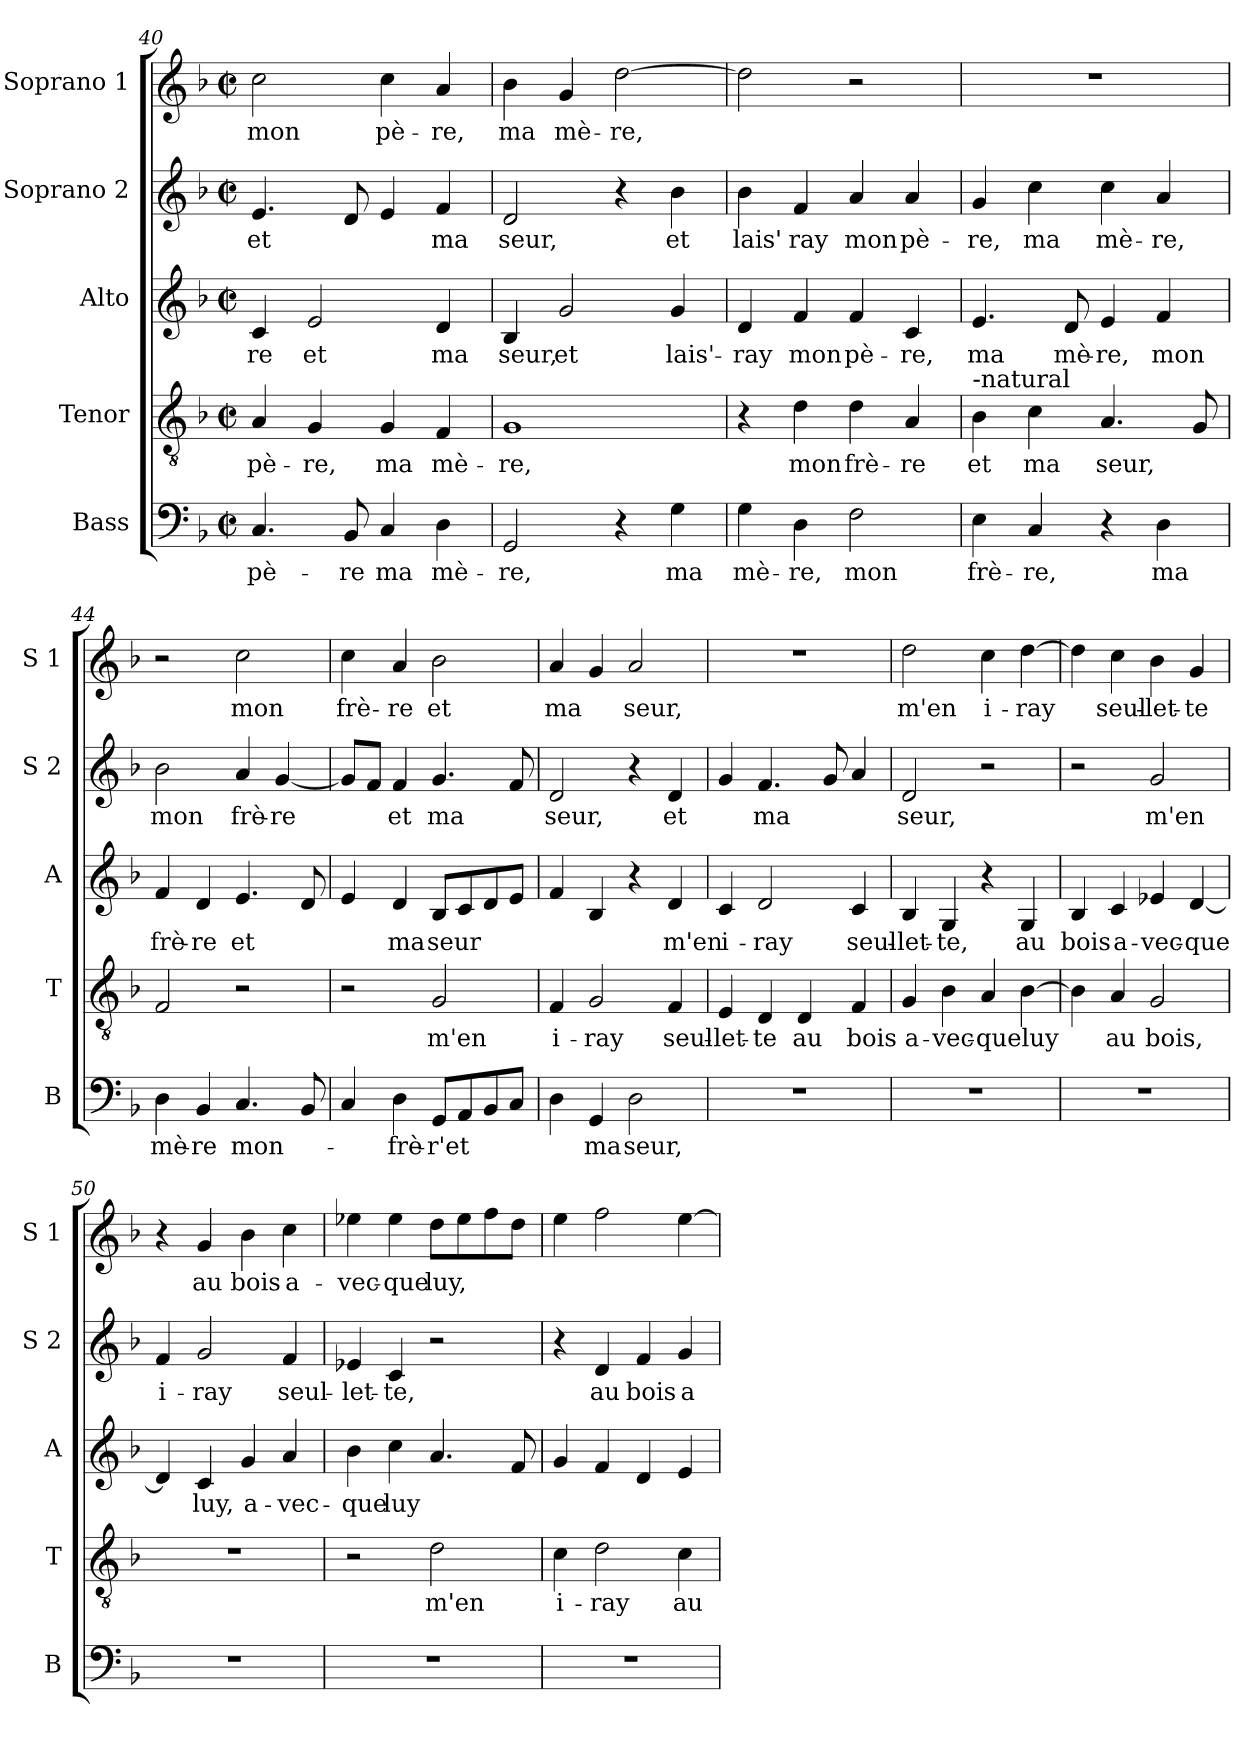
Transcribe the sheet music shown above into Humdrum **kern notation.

**kern	**text	**kern	**text	**kern	**text	**kern	**text	**kern	**text
*part5	*part5	*part4	*part4	*part3	*part3	*part2	*part2	*part1	*part1
*staff5	*staff5	*staff4	*staff4	*staff3	*staff3	*staff2	*staff2	*staff1	*staff1
*I"Bass	*	*I"Tenor	*	*I"Alto	*	*I"Soprano 2	*	*I"Soprano 1	*
*I'B	*	*I'T	*	*I'A	*	*I'S 2	*	*I'S 1	*
!!LO:LB:g=z
*clefF4	*	*clefGv2	*	*clefG2	*	*clefG2	*	*clefG2	*
*k[b-]	*	*k[b-]	*	*k[b-]	*	*k[b-]	*	*k[b-]	*
*F:	*	*F:	*	*F:	*	*F:	*	*F:	*
*M2/2	*	*M2/2	*	*M2/2	*	*M2/2	*	*M2/2	*
*met(c|)	*	*met(c|)	*	*met(c|)	*	*met(c|)	*	*met(c|)	*
=40	=40	=40	=40	=40	=40	=40	=40	=40	=40
4.C/	pè-	4A/	pè-	4c/	-re	4.e/	et	2cc\	mon
.	.	4G/	-re,	2e/	et	.	.	.	.
8BB-/	-re	.	.	.	.	8d/	.	.	.
4C/	ma	4G/	ma	.	.	4e/	.	4cc\	pè-
4D\	mè-	4F/	mè-	4d/	ma	4f/	ma	4a/	-re,
=41	=41	=41	=41	=41	=41	=41	=41	=41	=41
2GG/	-re,	1G	-re,	4B-/	seur,	2d/	seur,	4b-\	ma
.	.	.	.	2g/	et	.	.	4g/	mè-
4r	.	.	.	.	.	4r	.	[2dd\	-re,
4G\	ma	.	.	4g/	lais'-	4b-\	et	.	.
=42	=42	=42	=42	=42	=42	=42	=42	=42	=42
4G\	mè-	4r	.	4d/	-ray	4b-\	lais'	2dd\]	.
4D\	-re,	4d\	mon	4f/	mon	4f/	ray	.	.
2F\	mon	4d\	frè-	4f/	pè-	4a/	mon	2r	.
.	.	4A/	-re	4c/	-re,	4a/	pè-	.	.
=43	=43	=43	=43	=43	=43	=43	=43	=43	=43
!	!	!LO:TX:a:t=-natural	!	!	!	!	!	!	!
4E\	frè-	4B-\	et	4.e/	ma	4g/	-re,	1r	.
4C/	-re,	4c\	ma	.	.	4cc\	ma	.	.
.	.	.	.	8d/	mè-	.	.	.	.
4r	.	4.A/	seur,	4e/	-re,	4cc\	mè-	.	.
4D\	ma	.	.	4f/	mon	4a/	-re,	.	.
.	.	8G/	.	.	.	.	.	.	.
=44	=44	=44	=44	=44	=44	=44	=44	=44	=44
4D\	mè-	2F/	.	4f/	frè-	2b-\	mon	2r	.
4BB-/	-re	.	.	4d/	-re	.	.	.	.
4.C/	mon-	2r	.	4.e/	et	4a/	frè-	2cc\	mon
.	.	.	.	.	.	[4g/	-re	.	.
8BB-/	.	.	.	8d/	.	.	.	.	.
=45	=45	=45	=45	=45	=45	=45	=45	=45	=45
4C/	.	2r	.	4e/	.	8g/L]	.	4cc\	frè-
.	.	.	.	.	.	8f/J	.	.	.
4D\	-frè-	.	.	4d/	ma	4f/	et	4a/	-re
8GG/L	-r'et	2G/	m'en	8B-/L	seur	4.g/	ma	2b-\	et
8AA/	.	.	.	8c/	.	.	.	.	.
8BB-/	.	.	.	8d/	.	.	.	.	.
8C/J	.	.	.	8e/J	.	8f/	.	.	.
!!LO:PB:g=z
=46	=46	=46	=46	=46	=46	=46	=46	=46	=46
4D\	.	4F/	i-	4f/	.	2d/	seur,	4a/	ma
4GG/	ma	2G/	-ray	4B-/	.	.	.	4g/	.
2D\	seur,	.	.	4r	.	4r	.	2a/	seur,
.	.	4F/	seul-	4d/	m'en	4d/	et	.	.
=47	=47	=47	=47	=47	=47	=47	=47	=47	=47
1r	.	4E/	-let-	4c/	i-	4g/	.	1r	.
.	.	4D/	-te	2d/	-ray	4.f/	ma	.	.
.	.	4D/	au	.	.	.	.	.	.
.	.	.	.	.	.	8g/	.	.	.
.	.	4F/	bois	4c/	seul-	4a/	.	.	.
=48	=48	=48	=48	=48	=48	=48	=48	=48	=48
1r	.	4G/	a-	4B-/	-let-	2d/	seur,	2dd\	m'en
.	.	4B-\	-vec-	4G/	-te,	.	.	.	.
.	.	4A/	-queluy	4r	.	2r	.	4cc\	i-
.	.	[4B-\	.	4G/	au	.	.	[4dd\	-ray
=49	=49	=49	=49	=49	=49	=49	=49	=49	=49
1r	.	4B-\]	.	4B-/	bois	2r	.	4dd\]	.
.	.	4A/	au	4c/	a-	.	.	4cc\	seul-
.	.	2G/	bois,	4e-X/	-vec-	2g/	m'en	4b-\	-let-
.	.	.	.	[4d/	-que	.	.	4g/	-te
=50	=50	=50	=50	=50	=50	=50	=50	=50	=50
1r	.	1r	.	4d/]	.	4f/	i-	4r	.
.	.	.	.	4c/	luy,	2g/	-ray	4g/	au
.	.	.	.	4g/	a-	.	.	4b-\	bois
.	.	.	.	4a/	-vec-	4f/	seul-	4cc\	a-
=51	=51	=51	=51	=51	=51	=51	=51	=51	=51
1r	.	2r	.	4b-\	-que	4e-X/	-let-	4ee-X\	-vec-
.	.	.	.	4cc\	luy	4c/	-te,	4ee-\	-que
.	.	2d\	m'en	4.a/	.	2r	.	8dd\L	luy,
.	.	.	.	.	.	.	.	8ee-\	.
.	.	.	.	.	.	.	.	8ff\	.
.	.	.	.	8f/	.	.	.	8dd\J	.
!!LO:LB:g=z
=52	=52	=52	=52	=52	=52	=52	=52	=52	=52
1r	.	4c\	i-	4g/	.	4r	.	4ee\	.
.	.	2d\	-ray	4f/	.	4d/	au	2ff\	.
.	.	.	.	4d/	.	4f/	bois	.	.
.	.	4c\	au	4e/	.	4g/	a-	[4ee\	.
=	=	=	=	=	=	=	=	=	=
*-	*-	*-	*-	*-	*-	*-	*-	*-	*-
